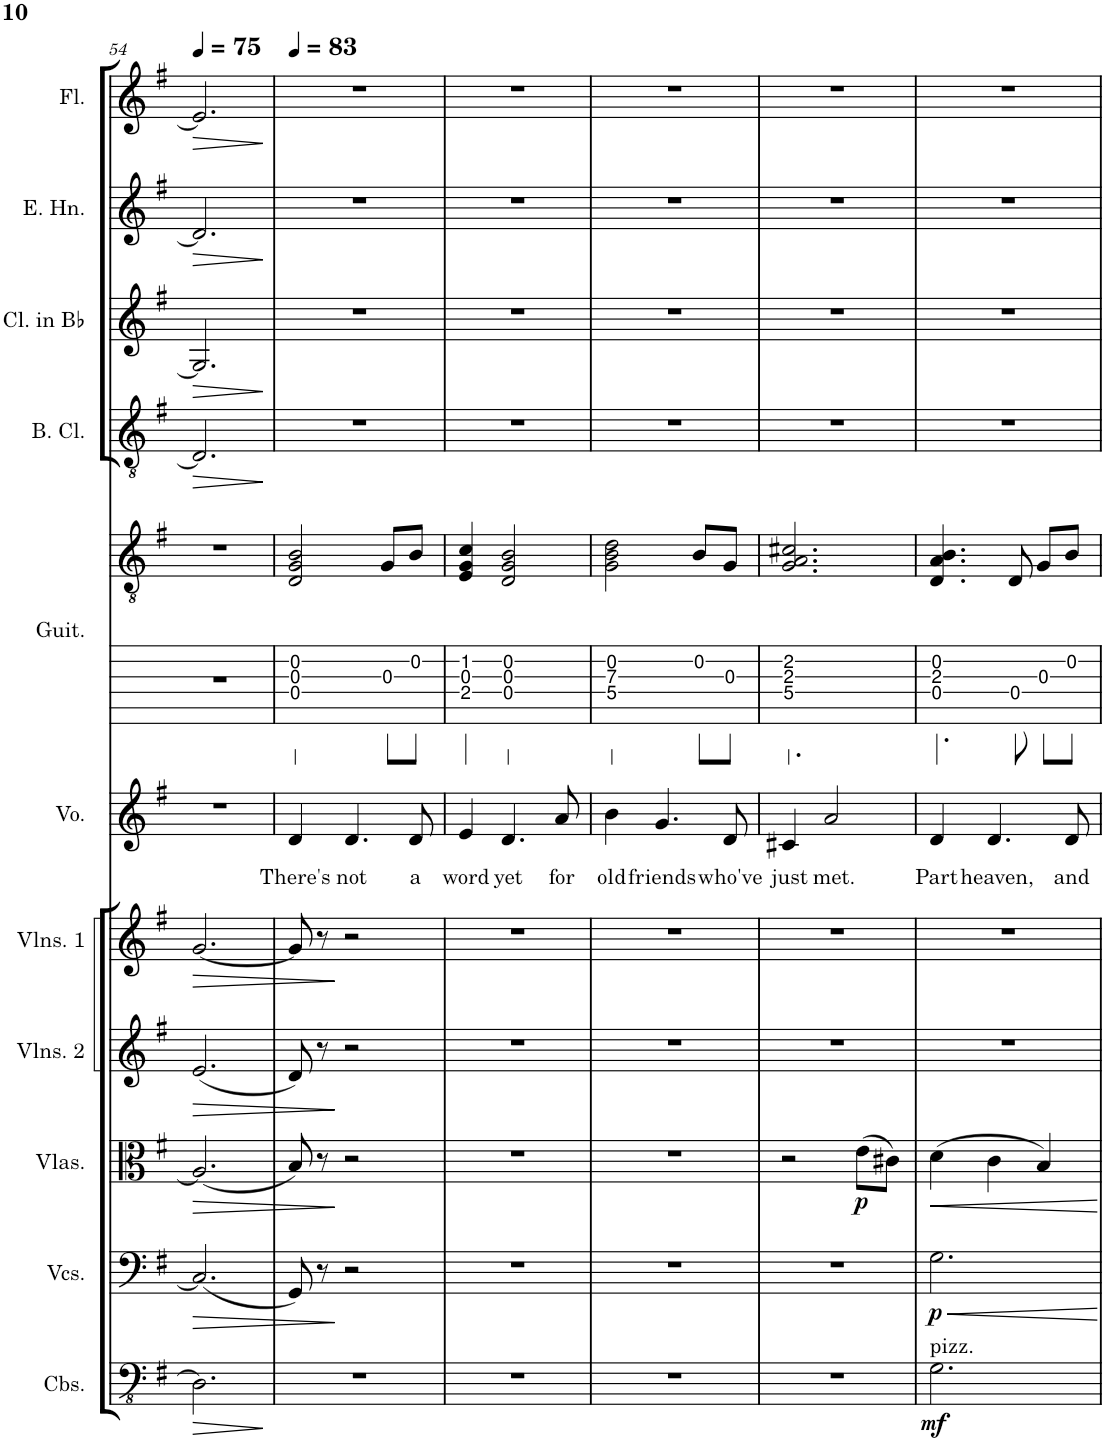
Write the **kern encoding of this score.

**kern	**dynam	**kern	**dynam	**kern	**dynam	**kern	**dynam	**kern	**dynam	**kern	**text	**kern	**kern	**kern	**dynam	**kern	**dynam	**kern	**dynam	**kern	**dynam
*part11	*part11	*part10	*part10	*part9	*part9	*part8	*part8	*part7	*part7	*part6	*part6	*part5	*part5	*part4	*part4	*part3	*part3	*part2	*part2	*part1	*part1
*staff12	*staff12	*staff11	*staff11	*staff10	*staff10	*staff9	*staff9	*staff8	*staff8	*staff7	*staff7	*staff6	*staff5	*staff4	*staff4	*staff3	*staff3	*staff2	*staff2	*staff1	*staff1
*I"Contrabasses	*	*I"Violoncellos	*	*I"Violas	*	*I"Violins 2	*	*I"Violins 1	*	*I"Voice	*	*I"Acoustic Guitar	*	*I"Bass Clarinet	*	*I"Clarinet in Bb	*	*I"English Horn	*	*I"Flute	*
*I'Cbs.	*	*I'Vcs.	*	*I'Vlas.	*	*I'Vlns. 2	*	*I'Vlns. 1	*	*I'Vo.	*	*I'Guit.	*	*I'B. Cl.	*	*I'Cl. in Bb	*	*I'E. Hn.	*	*I'Fl.	*
!!LO:PB:g=z
*clefFv4	*	*clefF4	*	*clefC3	*	*clefG2	*	*clefG2	*	*clefG2	*	*	*clefGv2	*clefGv2	*	*clefG2	*	*clefG2	*	*clefG2	*
*	*	*	*	*	*	*	*	*	*	*	*	*	*	*Trd8c14	*	*Trd1c2	*	*Trd4c7	*	*	*
*k[f#]	*	*k[f#]	*	*k[f#]	*	*k[f#]	*	*k[f#]	*	*k[f#]	*	*k[f#]	*k[f#]	*k[f#]	*	*k[f#]	*	*k[f#]	*	*k[f#]	*
*M3/4	*	*M3/4	*	*M3/4	*	*M3/4	*	*M3/4	*	*M3/4	*	*M3/4	*M3/4	*M3/4	*	*M3/4	*	*M3/4	*	*M3/4	*
*MM75	*	*MM75	*	*MM75	*	*MM75	*	*MM75	*	*MM75	*	*MM75	*MM75	*MM75	*	*MM75	*	*MM75	*	*MM75	*
=54	=54	=54	=54	=54	=54	=54	=54	=54	=54	=54	=54	=54	=54	=54	=54	=54	=54	=54	=54	=54	=54
!	!LO:HP:b	!	!LO:HP:b	!	!LO:HP:b	!	!LO:HP:b	!	!LO:HP:b	!	!	!	!	!	!LO:HP:b	!	!LO:HP:b	!	!LO:HP:b	!	!LO:HP:b
2.DD\]	>	(2.C/]	>	(2.A/]	>	(2.e/	>	[2.g/	>	2.r	.	2.r	2.r	2.D/]	>	2.G/]	>	2.d/]	>	2.e/]	>
.	]	.	.	.	.	.	.	.	.	.	.	.	.	.	]	.	]	.	]	.	]
=55	=55	=55	=55	=55	=55	=55	=55	=55	=55	=55	=55	=55	=55	=55	=55	=55	=55	=55	=55	=55	=55
*	*	*	*	*	*	*	*	*	*	*	*	*	*	*	*	*	*	*	*	*MM83	*
!	!	!	!	!	!	!	!	!	!	!	!LO:LY:b	!	!	!	!	!	!	!	!	!	!
2.r	.	8GG/)	.	8B/)	.	8d/)	.	8g/]	.	4d/	There's	2D\ 2G\ 2B\	2D/ 2G/ 2B/	2.r	.	2.r	.	2.r	.	2.r	.
.	.	8r	.	8r	.	8r	.	8r	.	.	.	.	.	.	.	.	.	.	.	.	.
!	!	!	!	!	!	!	!	!	!	!	!LO:LY:b	!	!	!	!	!	!	!	!	!	!
.	.	2r	]	2r	]	2r	]	2r	]	4.d/	not	.	.	.	.	.	.	.	.	.	.
.	.	.	.	.	.	.	.	.	.	.	.	8G\L	8G/L	.	.	.	.	.	.	.	.
!	!	!	!	!	!	!	!	!	!	!	!LO:LY:b	!	!	!	!	!	!	!	!	!	!
.	.	.	.	.	.	.	.	.	.	8d/	a	8B\J	8B/J	.	.	.	.	.	.	.	.
=56	=56	=56	=56	=56	=56	=56	=56	=56	=56	=56	=56	=56	=56	=56	=56	=56	=56	=56	=56	=56	=56
!	!	!	!	!	!	!	!	!	!	!	!LO:LY:b	!	!	!	!	!	!	!	!	!	!
2.r	.	2.r	.	2.r	.	2.r	.	2.r	.	4e/	word	4E\ 4G\ 4c\	4E/ 4G/ 4c/	2.r	.	2.r	.	2.r	.	2.r	.
!	!	!	!	!	!	!	!	!	!	!	!LO:LY:b	!	!	!	!	!	!	!	!	!	!
.	.	.	.	.	.	.	.	.	.	4.d/	yet	2D\ 2G\ 2B\	2D/ 2G/ 2B/	.	.	.	.	.	.	.	.
!	!	!	!	!	!	!	!	!	!	!	!LO:LY:b	!	!	!	!	!	!	!	!	!	!
.	.	.	.	.	.	.	.	.	.	8a/	for	.	.	.	.	.	.	.	.	.	.
=57	=57	=57	=57	=57	=57	=57	=57	=57	=57	=57	=57	=57	=57	=57	=57	=57	=57	=57	=57	=57	=57
!	!	!	!	!	!	!	!	!	!	!	!LO:LY:b	!	!	!	!	!	!	!	!	!	!
2.r	.	2.r	.	2.r	.	2.r	.	2.r	.	4b\	old	2G\ 2d\ 2B\	2G\ 2B\ 2d\	2.r	.	2.r	.	2.r	.	2.r	.
!	!	!	!	!	!	!	!	!	!	!	!LO:LY:b	!	!	!	!	!	!	!	!	!	!
.	.	.	.	.	.	.	.	.	.	4.g/	friends	.	.	.	.	.	.	.	.	.	.
.	.	.	.	.	.	.	.	.	.	.	.	8B\L	8B/L	.	.	.	.	.	.	.	.
!	!	!	!	!	!	!	!	!	!	!	!LO:LY:b	!	!	!	!	!	!	!	!	!	!
.	.	.	.	.	.	.	.	.	.	8d/	who've	8G\J	8G/J	.	.	.	.	.	.	.	.
=58	=58	=58	=58	=58	=58	=58	=58	=58	=58	=58	=58	=58	=58	=58	=58	=58	=58	=58	=58	=58	=58
!	!	!	!	!	!	!	!	!	!	!	!LO:LY:b	!	!	!	!	!	!	!	!	!	!
2.r	.	2.r	.	2r	.	2.r	.	2.r	.	4c#X/	just	2.G\ 2.A\ 2.c#X\	2.G/ 2.A/ 2.c#X/	2.r	.	2.r	.	2.r	.	2.r	.
!	!	!	!	!	!	!	!	!	!	!	!LO:LY:b	!	!	!	!	!	!	!	!	!	!
.	.	.	.	.	.	.	.	.	.	2a/	met.	.	.	.	.	.	.	.	.	.	.
!	!	!	!	!	!LO:DY:b	!	!	!	!	!	!	!	!	!	!	!	!	!	!	!	!
.	.	.	.	(8e\L	p	.	.	.	.	.	.	.	.	.	.	.	.	.	.	.	.
.	.	.	.	8c#X\J)	.	.	.	.	.	.	.	.	.	.	.	.	.	.	.	.	.
=59	=59	=59	=59	=59	=59	=59	=59	=59	=59	=59	=59	=59	=59	=59	=59	=59	=59	=59	=59	=59	=59
!LO:TX:a:t=pizz.	!	!	!	!	!	!	!	!	!	!	!	!	!	!	!	!	!	!	!	!	!
!	!LO:DY:b	!	!LO:DY:b	!	!	!	!	!	!	!	!LO:LY:b	!	!	!	!	!	!	!	!	!	!
2.GG\	mf	2.G\	p	(4d\	.	2.r	.	2.r	.	4d/	Part	4.D\ 4.A\ 4.B\	4.D/ 4.A/ 4.B/	2.r	.	2.r	.	2.r	.	2.r	.
!	!	!	!	!	!	!	!	!	!	!	!LO:LY:b	!	!	!	!	!	!	!	!	!	!
.	.	.	.	4c\	.	.	.	.	.	4.d/	heaven,	.	.	.	.	.	.	.	.	.	.
.	.	.	.	.	.	.	.	.	.	.	.	8D\	8D/	.	.	.	.	.	.	.	.
.	.	.	.	4B/)	.	.	.	.	.	.	.	8G\L	8G/L	.	.	.	.	.	.	.	.
!	!	!	!	!	!	!	!	!	!	!	!LO:LY:b	!	!	!	!	!	!	!	!	!	!
.	.	.	.	.	.	.	.	.	.	8d/	and	8B\J	8B/J	.	.	.	.	.	.	.	.
=	=	=	=	=	=	=	=	=	=	=	=	=	=	=	=	=	=	=	=	=	=
*-	*-	*-	*-	*-	*-	*-	*-	*-	*-	*-	*-	*-	*-	*-	*-	*-	*-	*-	*-	*-	*-
